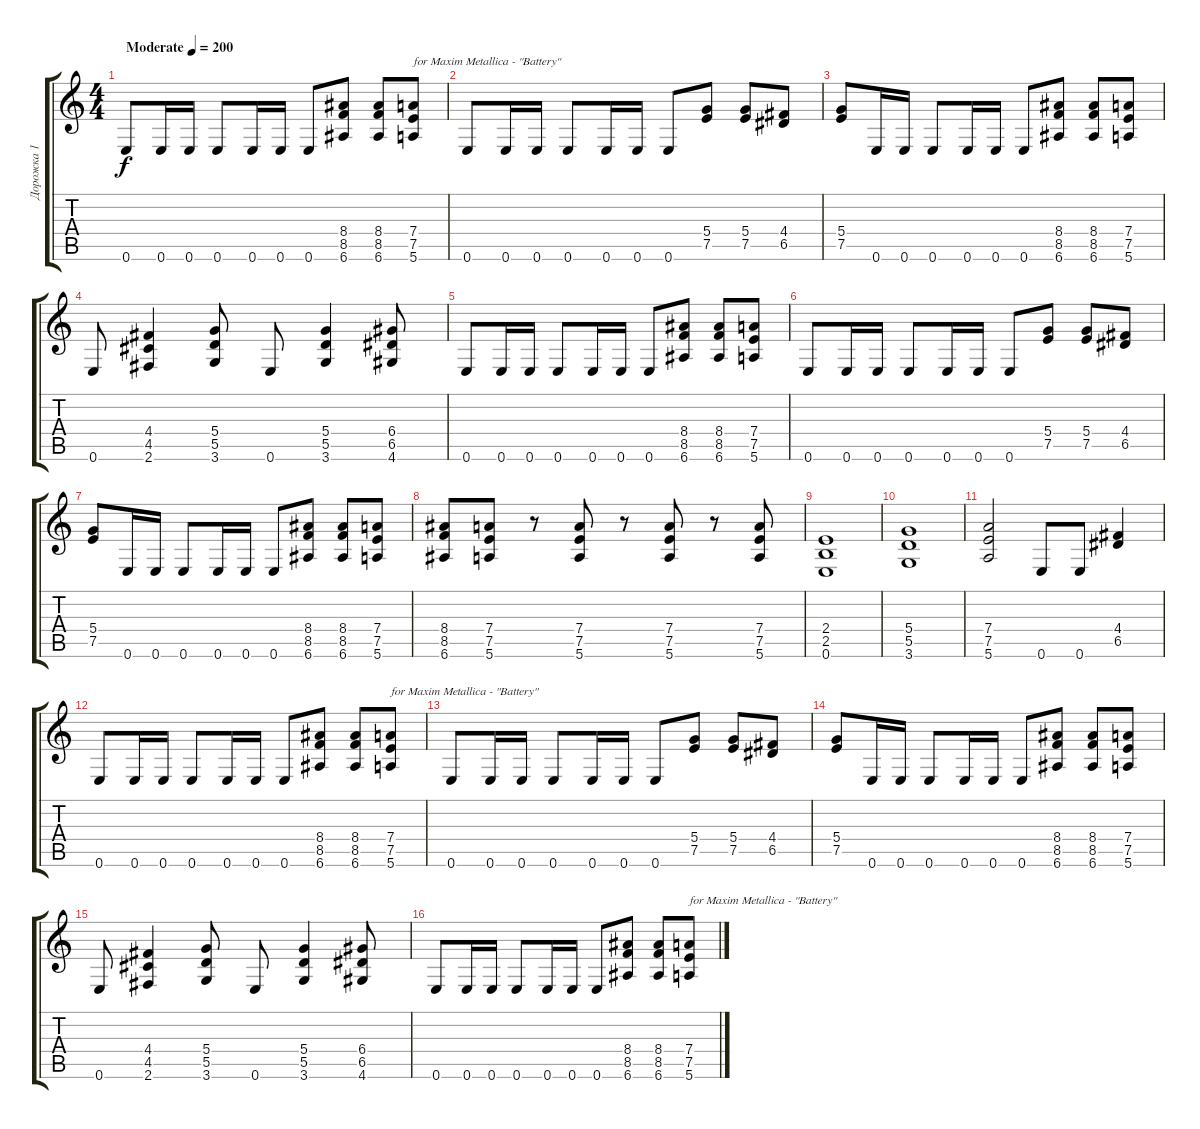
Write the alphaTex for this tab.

\track ("Дорожка 1" "Дорожка 1") {instrument distortionguitar}
\staff {score tabs}
\tuning (E4 B3 G3 D3 A2 E2) {hide}
\ts (4 4)
\tempo (200 "Moderate")
\clef g2
\ks c
0.6.8{dy f instrument distortionguitar} 0.6.16 0.6.16 0.6.8 0.6.16 0.6.16 0.6.8 (8.4 8.5 6.6).8 (8.4 8.5 6.6).8 (7.4 7.5 5.6).8{txt "for Maxim Metallica - \"Battery\""} |
0.6.8 0.6.16 0.6.16 0.6.8 0.6.16 0.6.16 0.6.8 (5.4 7.5).8 (5.4 7.5).8 (4.4 6.5).8 |
(5.4 7.5).8 0.6.16 0.6.16 0.6.8 0.6.16 0.6.16 0.6.8 (8.4 8.5 6.6).8 (8.4 8.5 6.6).8 (7.4 7.5 5.6).8 |
0.6.8 (4.4 4.5 2.6).4 (5.4 5.5 3.6).8 0.6.8 (5.4 5.5 3.6).4 (6.4 6.5 4.6).8 |
0.6.8 0.6.16 0.6.16 0.6.8 0.6.16 0.6.16 0.6.8 (8.4 8.5 6.6).8 (8.4 8.5 6.6).8 (7.4 7.5 5.6).8 |
0.6.8 0.6.16 0.6.16 0.6.8 0.6.16 0.6.16 0.6.8 (5.4 7.5).8 (5.4 7.5).8 (4.4 6.5).8 |
(5.4 7.5).8 0.6.16 0.6.16 0.6.8 0.6.16 0.6.16 0.6.8 (8.4 8.5 6.6).8 (8.4 8.5 6.6).8 (7.4 7.5 5.6).8 |
(8.4 8.5 6.6).8 (7.4 7.5 5.6).8 r.8 (7.4 7.5 5.6).8 r.8 (7.4 7.5 5.6).8 r.8 (7.4 7.5 5.6).8 |
(2.4 2.5 0.6).1 |
(5.4 5.5 3.6).1 |
(7.4 7.5 5.6).2 0.6.8 0.6.8 (4.4 6.5).4 |
0.6.8 0.6.16 0.6.16 0.6.8 0.6.16 0.6.16 0.6.8 (8.4 8.5 6.6).8 (8.4 8.5 6.6).8 (7.4 7.5 5.6).8{txt "for Maxim Metallica - \"Battery\""} |
0.6.8 0.6.16 0.6.16 0.6.8 0.6.16 0.6.16 0.6.8 (5.4 7.5).8 (5.4 7.5).8 (4.4 6.5).8 |
(5.4 7.5).8 0.6.16 0.6.16 0.6.8 0.6.16 0.6.16 0.6.8 (8.4 8.5 6.6).8 (8.4 8.5 6.6).8 (7.4 7.5 5.6).8 |
0.6.8 (4.4 4.5 2.6).4 (5.4 5.5 3.6).8 0.6.8 (5.4 5.5 3.6).4 (6.4 6.5 4.6).8 |
0.6.8 0.6.16 0.6.16 0.6.8 0.6.16 0.6.16 0.6.8 (8.4 8.5 6.6).8 (8.4 8.5 6.6).8 (7.4 7.5 5.6).8{txt "for Maxim Metallica - \"Battery\""}
